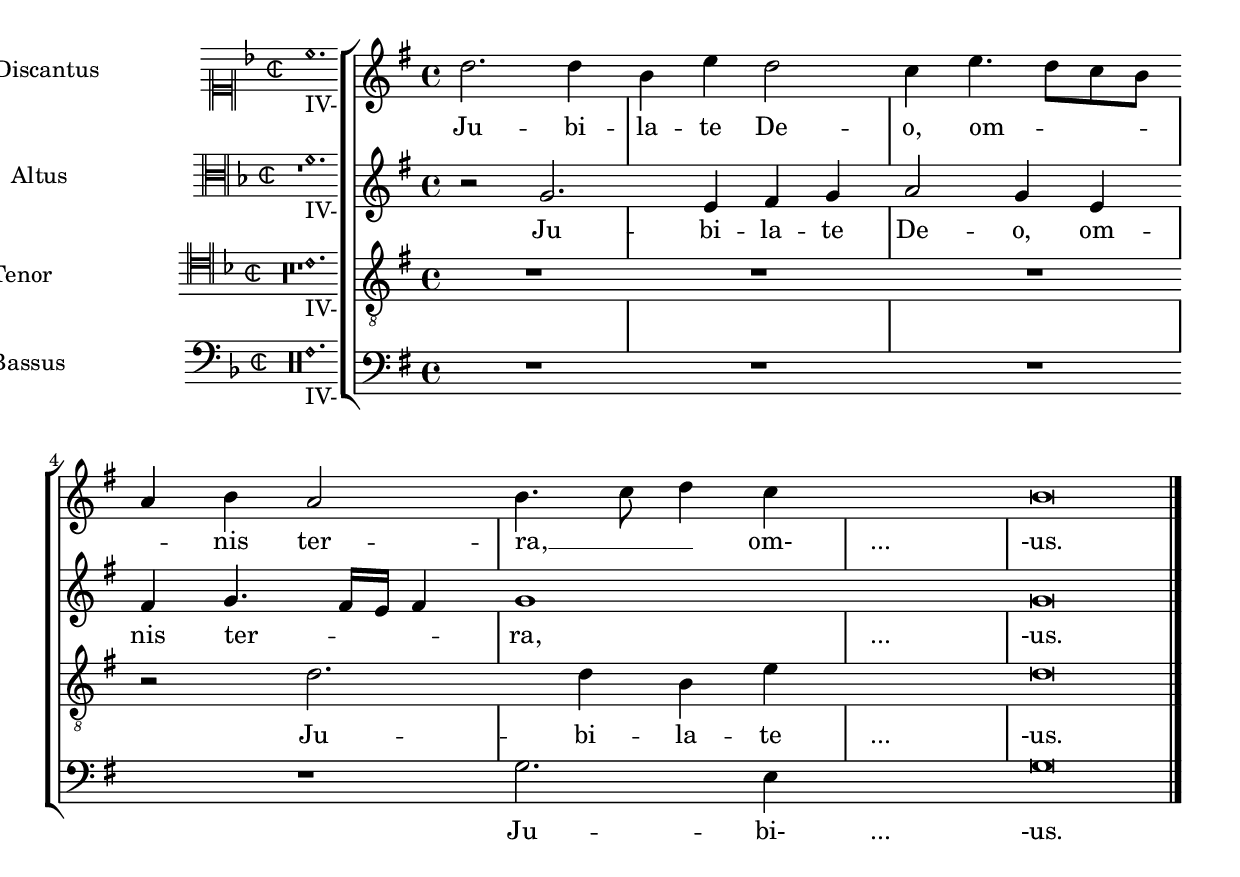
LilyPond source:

%% DO NOT EDIT this file manually; it is automatically
%% generated from LSR http://lsr.dsi.unimi.it
%% Make any changes in LSR itself, or in Documentation/snippets/new/ ,
%% and then run scripts/auxiliar/makelsr.py
%%
%% This file is in the public domain.
\version "2.14.2"

\header {
%% Translation of GIT committish: d5307870fe0ad47904daba73792c7e17b813737f
  texidocfr = "
Voici une méthode alternative pour ajouter un @emph{incipit}
indépendamment de la partition principale.  Pour ce faire, il est inclus
sous forme de @emph{markup} dans le champ dévolu au nom d'instrument.
Les paroles ne peuvent, à ce jour, être ajoutées que sous forme
d'annotation directe, ce qui donne un espacement des paroles loin
d'égaler celui de la partition réelle.

"
  doctitlefr = "Transcription de musique ancienne avec incipit"

  lsrtags = "specific-notation, tweaks-and-overrides, workaround, ancient-notation"


%% Translation of GIT committish: b482c3e5b56c3841a88d957e0ca12964bd3e64fa
  texidoces = "
A modo de alternativa para obtener auténticos «incipit»
independientes de la partitura principal, se incluyen como
elemento de marcado en el campo que se usa normalmente para el
nombre del instrumento. Por el momento, la letra sólo se puede
añadir como marcado directo. Por desgracia, su espaciado no es
análogo al de la letra principal.

"
  doctitlees = "Transcripción de música antigua con incipit"

  texidoc = "
As a workaround to get real incipits which are independent from the
main score these are included as a markup into the field normally used
for the instrument name. As for now lyrics can only be added as a
direct markup. It doesn't unfortunately conform with the spacing of the
main lyrics.

"
  doctitle = "Transcription of Ancient music with incipit"
} % begin verbatim


global = {
  \set Score.skipBars = ##t
  \key g \major
  \time 4/4
  %make the staff lines invisible on staves
  \override Staff.BarLine #'transparent = ##t
  \skip 1*8 % the actual music
  % let finis bar go through all staves
  \override Staff.BarLine #'transparent = ##f
  % finis bar
  \bar "|."
}

discantusNotes = {
  \transpose c' c'' {
    \clef treble
    d'2. d'4 |
    b e' d'2 |
    c'4 e'4.( d'8 c' b |
    a4) b a2 |
    b4.( c'8 d'4) c'4 |
    \once \override NoteHead #'transparent = ##t c'1 |
    b\breve |
  }
}

discantusLyrics = \lyricmode {
  Ju -- bi -- |
  la -- te De -- |
  o, om --
  nis ter -- |
  ra, __ om- |
  "..." |
  -us. |
}

altusNotes = {
  \transpose c' c'' {
    \clef treble
    r2 g2. e4 fis g | % two bars
    a2 g4 e |
    fis g4.( fis16 e fis4) |
    g1 |
    \once \override NoteHead #'transparent = ##t g1 |
    g\breve |
  }
}

altusLyrics = \lyricmode {
  Ju -- bi -- la -- te | % two bars
  De -- o, om -- |
  nis ter -- ra, |
  "..." |
  -us. |
}

tenorNotes = {
  \transpose c' c' {
    \clef "treble_8"
    R1 |
    R1 |
    R1 |
    r2 d'2. d'4 b e' | % two bars
    \once \override NoteHead #'transparent = ##t e'1 |
    d'\breve |
  }
}

tenorLyrics = \lyricmode {
  Ju -- bi -- la -- te | % two bars
  "..." |
  -us.
}

bassusNotes = {
  \transpose c' c' {
    \clef bass
    R1 |
    R1 |
    R1 |
    R1 |
    g2. e4 |
    \once \override NoteHead #'transparent = ##t e1 |
    g\breve |
  }
}

bassusLyrics = \lyricmode {
  Ju -- bi- |
  "..." |
  -us.
}

incipitDiscantus = \markup {
  \score {
    {
      \set Staff.instrumentName = #"Discantus "
      \override NoteHead #'style = #'neomensural
      \override Rest #'style = #'neomensural
      \override Staff.TimeSignature #'style = #'neomensural
      \cadenzaOn
      \clef "neomensural-c1"
      \key f \major
      \time 2/2
      c''1._"IV-" s2  %two bars
      \skip 1*8 % eight bars
    }
    \layout {
      \context {
        \Voice
        \remove "Ligature_bracket_engraver"
        \consists "Mensural_ligature_engraver"
      }
      line-width = 4.5\cm
    }
  }
}

incipitAltus = \markup {
  \score {
    {
      \set Staff.instrumentName = #"Altus "
      \override NoteHead #'style = #'neomensural
      \override Rest #'style = #'neomensural
      \override Staff.TimeSignature #'style = #'neomensural
      \cadenzaOn
      \clef "neomensural-c3"
      \key f \major
      \time 2/2
      r1        % one bar
      f'1._"IV-" s2   % two bars
      \skip 1*7 % seven bars
    }
    \layout {
      \context {
        \Voice
        \remove "Ligature_bracket_engraver"
        \consists "Mensural_ligature_engraver"
      }
      line-width = 4.5\cm
    }
  }
}

incipitTenor = \markup {
  \score {
    {
      \set Staff.instrumentName = #"Tenor  "
      \override NoteHead #'style = #'neomensural
      \override Rest #'style = #'neomensural
      \override Staff.TimeSignature #'style = #'neomensural
      \cadenzaOn
      \clef "neomensural-c4"
      \key f \major
      \time 2/2
      r\longa   % four bars
      r\breve   % two bars
      r1        % one bar
      c'1._"IV-" s2   % two bars
      \skip 1   % one bar
    }
    \layout {
      \context {
        \Voice
        \remove "Ligature_bracket_engraver"
        \consists "Mensural_ligature_engraver"
      }
      line-width = 4.5\cm
    }
  }
}

incipitBassus = \markup {
  \score {
    {
      \set Staff.instrumentName = #"Bassus  "
      \override NoteHead #'style = #'neomensural
      \override Rest #'style = #'neomensural
      \override Staff.TimeSignature #'style = #'neomensural
      \cadenzaOn
      \clef "bass"
      \key f \major
      \time 2/2
      % incipit
      r\maxima  % eight bars
      f1._"IV-" s2    % two bars
    }
    \layout {
      \context {
        \Voice
        \remove "Ligature_bracket_engraver"
        \consists "Mensural_ligature_engraver"
      }
      line-width = 4.5\cm
    }
  }
}

%StaffGroup is used instead of ChoirStaff to get bar lines between systems
\score {
  <<
    \new StaffGroup = choirStaff <<
      \new Voice = "discantusNotes" <<
        \global
        \set Staff.instrumentName = \incipitDiscantus
        \discantusNotes
      >>
      \new Lyrics = "discantusLyrics" \lyricsto discantusNotes { \discantusLyrics }

      \new Voice = "altusNotes" <<
        \global
        \set Staff.instrumentName = \incipitAltus
        \altusNotes
      >>
      \new Lyrics = "altusLyrics" \lyricsto altusNotes { \altusLyrics }

      \new Voice = "tenorNotes" <<
        \global
        \set Staff.instrumentName = \incipitTenor
        \tenorNotes
      >>
      \new Lyrics = "tenorLyrics" \lyricsto tenorNotes { \tenorLyrics }

      \new Voice = "bassusNotes" <<
        \global
        \set Staff.instrumentName = \incipitBassus
        \bassusNotes
      >>
    >>
    \new Lyrics = "bassusLyrics" \lyricsto bassusNotes { \bassusLyrics }
    %Keep the bass lyrics outside of the staff group to avoid bar lines
    %between the lyrics.
  >>

  \layout {
    \context {
      \Score
      % no bars in staves
      \override BarLine #'transparent = ##t
    }
    % the next three instructions keep the lyrics between the bar lines
    \context {
      \Lyrics
      \consists "Bar_engraver"
      \override BarLine #'transparent = ##t
    }
    \context {
      \StaffGroup
      \consists "Separating_line_group_engraver"
    }
    \context {
      \Voice
      % no slurs
      \override Slur #'transparent = ##t
      % Comment in the below "\remove" command to allow line
      % breaking also at those barlines where a note overlaps
      % into the next bar.  The command is commented out in this
      % short example score, but especially for large scores, you
      % will typically yield better line breaking and thus improve
      % overall spacing if you comment in the following command.
      %\remove "Forbid_line_break_engraver"
    }
    indent = 5\cm
  }
}

